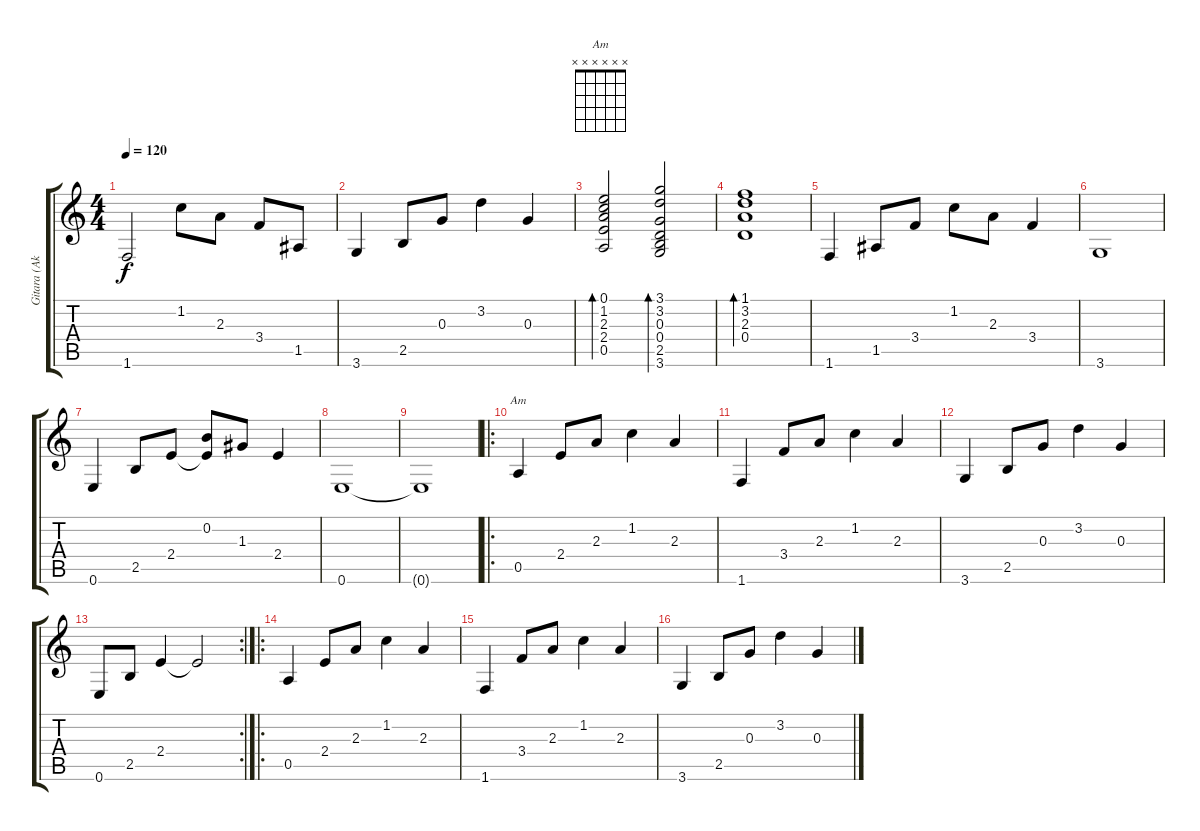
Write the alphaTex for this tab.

\track ("Gitara (Akusticna)" "Gitara (Ak") {instrument acousticguitarsteel}
\staff {score tabs}
\tuning (E4 B3 G3 D3 A2 E2) {hide}
\chord ("Am" x x x x x x)
\ts (4 4)
\tempo 120
\clef g2
\ks c
1.6.2{dy f volume 9} 1.2.8 2.3.8 3.4.8 1.5.8 |
3.6.4 2.5.8 0.3.8 3.2.4 0.3.4 |
(0.1 1.2 2.3 2.4 0.5).2{bd 120} (3.1 3.2 0.3 0.4 2.5 3.6).2{bd 120} |
(1.1 3.2 2.3 0.4).1{bd 60 volume 9} |
1.6.4 1.5.8 3.4.8 1.2.8 2.3.8 3.4.4 |
3.6.1 |
0.6.4 2.5.8 2.4.8 (0.2 2.4{t}).8 1.3.8 2.4.4 |
0.6.1 |
0.6{t}.1 |
\ro
0.5.4{ch "Am" volume 10} 2.4.8 2.3.8 1.2.4 2.3.4 |
1.6.4 3.4.8 2.3.8 1.2.4 2.3.4 |
3.6.4 2.5.8 0.3.8 3.2.4 0.3.4 |
\rc 2
0.6.8 2.5.8 2.4.4 2.4{t}.2 |
\ro
0.5.4 2.4.8 2.3.8 1.2.4 2.3.4 |
1.6.4 3.4.8 2.3.8 1.2.4 2.3.4 |
3.6.4 2.5.8 0.3.8 3.2.4 0.3.4
